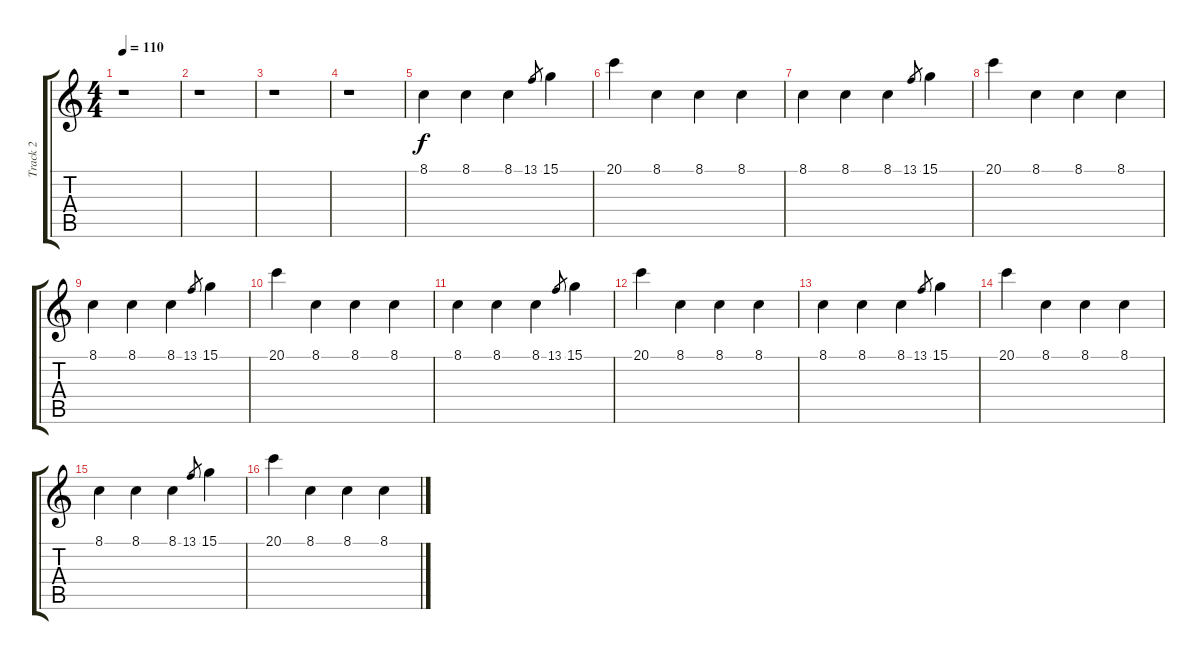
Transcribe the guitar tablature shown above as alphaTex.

\track ("Track 2" "Track 2") {instrument marimba}
\staff {score tabs}
\tuning (E4 B3 G3 D3 A2 E2) {hide}
\ts (4 4)
\tempo 110
\clef g2
\ks c
r.1{dy f instrument marimba} |
r.1 |
r.1 |
r.1 |
8.1.4 8.1.4 8.1.4 13.1.8{gr} 15.1.4 |
20.1.4 8.1.4 8.1.4 8.1.4 |
8.1.4 8.1.4 8.1.4 13.1.8{gr} 15.1.4 |
20.1.4 8.1.4 8.1.4 8.1.4 |
8.1.4 8.1.4 8.1.4 13.1.8{gr} 15.1.4 |
20.1.4 8.1.4 8.1.4 8.1.4 |
8.1.4 8.1.4 8.1.4 13.1.8{gr} 15.1.4 |
20.1.4 8.1.4 8.1.4 8.1.4 |
8.1.4 8.1.4 8.1.4 13.1.8{gr} 15.1.4 |
20.1.4 8.1.4 8.1.4 8.1.4 |
8.1.4 8.1.4 8.1.4 13.1.8{gr} 15.1.4 |
20.1.4 8.1.4 8.1.4 8.1.4
